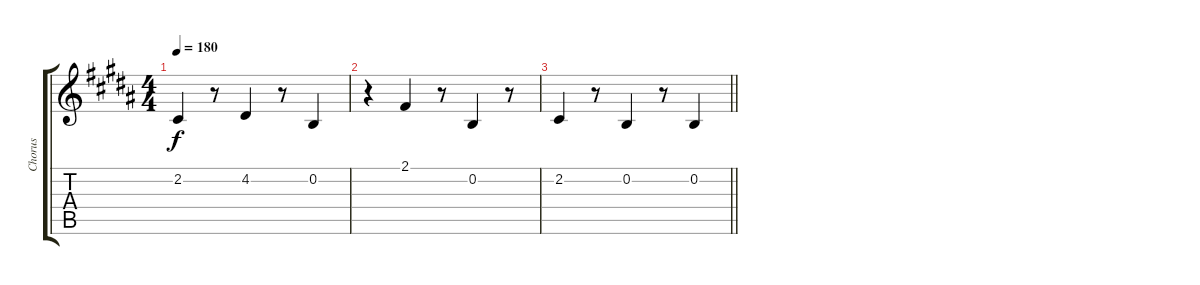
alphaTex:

\track ("Chorus" "Chorus") {instrument flute}
\staff {score tabs}
\tuning (E4 B3 G3 D3 A2 E2) {hide}
\ts (4 4)
\tempo 180
\clef g2
\ks b
2.2.4{dy f} r.8 4.2.4 r.8 0.2.4 |
r.4 2.1.4 r.8 0.2.4 r.8 |
\barLineRight lightlight
2.2.4 r.8 0.2.4 r.8 0.2.4
